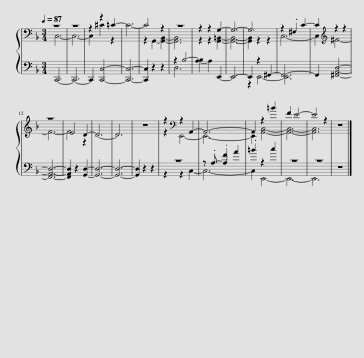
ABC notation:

X:1
%%score { ( 1 2 ) | ( 3 4 ) }
L:1/8
Q:1/4=87
M:3/4
I:linebreak $
K:F
V:1 bass
V:2 bass
V:3 bass
V:4 bass
V:1
 z6 | z6 | z2 z2 =C2- | C6- | C4 z2 | %5
 z6 | z2 z2 G,2- | G,6- | G,6 | z2 .^F,2 C2- | %10
 C2[K:treble] z2 z2 |$ z6 | E4 D2- | D6- | D6 | %15
 z6 | z2[K:bass] z2 A,,2- | A,,6- | A,,2 z2 =B2 | F2 E4- | %20
 E4 z2 | z6 |] %22
V:2
 C,6- | C,6- | C,2 ^C2 z2 | x6 | z2 G,,2- [G,,B,,]2- | %5
 [G,,B,,]6 | z2 z2 [G,,=B,,]2- | [G,,B,,]6- | [G,,B,,]2 z2 z2 | C,6- | %10
 C,2[K:treble] ^F4- |$ F6- | F4 z2 | x6 | x6 | %15
 x6 | z2[K:bass] E,,4- | E,,6- | E,,2 [A,,C,]4- | [A,,C,]6- | %20
 [A,,C,]6 | x6 |] %22
V:3
 C,,6- | C,,6- | C,,2 [C,,C,]4- | [C,,C,]6- | [C,,C,]2 z2 z2 | %5
 z2 B,4- | [A,-B,]2 A,2 E,,2- | E,,6- | E,,2 z2 ^F,,2- | F,,6- | %10
 F,,2 [^F,,A,,D,]4- |$ [F,,A,,D,]6- | [F,,A,,D,]2 z2 [G,,D,]2- | [G,,D,]6- | [G,,D,]6- | %15
 [G,,D,]2 z2 z2 | z6 | z .A,- .[A,F]2 A2 | .=B2 z2 c2 | z6 | %20
 z6 | z6 |] %22
V:4
 x6 | x6 | x6 | x6 | x6 | %5
 D,6 | x6 | x6 | z2 E,,4- | E,,6 | %10
 x6 |$ x6 | x6 | x6 | x6 | %15
 x6 | z2 z2 C,2- | C,6- | C,2 E,,4- | E,,6- | %20
 E,,6 | x6 |] %22
